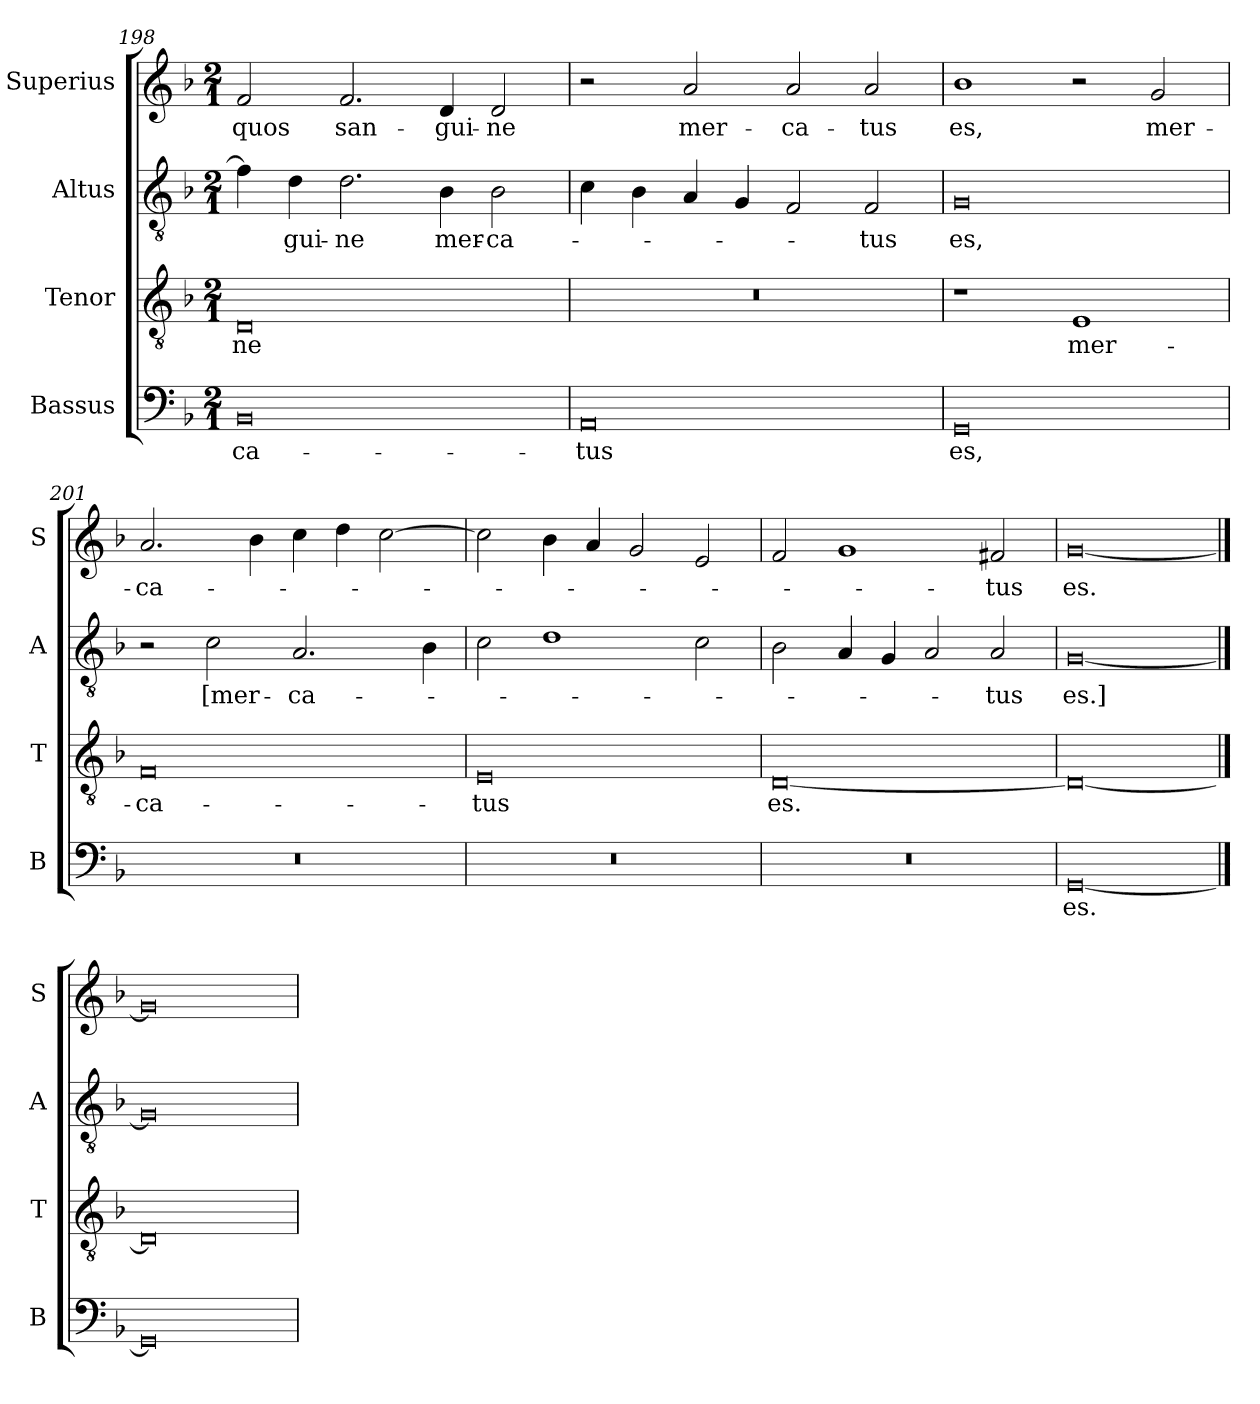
**kern	**text	**kern	**text	**kern	**text	**kern	**text
*part4	*part4	*part3	*part3	*part2	*part2	*part1	*part1
*staff4	*staff4	*staff3	*staff3	*staff2	*staff2	*staff1	*staff1
*I"Bassus	*	*I"Tenor	*	*I"Altus	*	*I"Superius	*
*I'B	*	*I'T	*	*I'A	*	*I'S	*
*clefF4	*	*clefGv2	*	*clefGv2	*	*clefG2	*
*k[b-]	*	*k[b-]	*	*k[b-]	*	*k[b-]	*
*F:	*	*F:	*	*F:	*	*F:	*
*M2/1	*	*M2/1	*	*M2/1	*	*M2/1	*
=198	=198	=198	=198	=198	=198	=198	=198
0BB-	-ca-	0D	-ne	4f]	.	2f	quos
.	.	.	.	4d	-gui-	.	.
.	.	.	.	2.d	-ne	2.f	san-
.	.	.	.	4B-	mer-	4d	-gui-
.	.	.	.	2B-	-ca-	2d	-ne
=199	=199	=199	=199	=199	=199	=199	=199
0AA	-tus	0r	.	4c	.	2r	.
.	.	.	.	4B-	.	.	.
.	.	.	.	4A	.	2a	mer-
.	.	.	.	4G	.	.	.
.	.	.	.	2F	.	2a	-ca-
.	.	.	.	2F	-tus	2a	-tus
=200	=200	=200	=200	=200	=200	=200	=200
0GG	es,	1r	.	0G	es,	1b-	es,
.	.	1E	mer-	.	.	2r	.
.	.	.	.	.	.	2g	mer-
=201	=201	=201	=201	=201	=201	=201	=201
0r	.	0F	-ca-	2r	.	2.a	-ca-
.	.	.	.	2c	[mer-	.	.
.	.	.	.	.	.	4b-	.
.	.	.	.	2.A	-ca-	4cc	.
.	.	.	.	.	.	4dd	.
.	.	.	.	.	.	[2cc	.
.	.	.	.	4B-	.	.	.
=202	=202	=202	=202	=202	=202	=202	=202
0r	.	0E	-tus	2c	.	2cc]	.
.	.	.	.	1d	.	4b-	.
.	.	.	.	.	.	4a	.
.	.	.	.	.	.	2g	.
.	.	.	.	2c	.	2e	.
=203	=203	=203	=203	=203	=203	=203	=203
0r	.	[0D	es.	2B-	.	2f	.
.	.	.	.	4A	.	1g	.
.	.	.	.	4G	.	.	.
.	.	.	.	2A	.	.	.
.	.	.	.	2A	-tus	2f#X	-tus
=204	=204	=204	=204	=204	=204	=204	=204
[0GG	es.	0D_	.	[0G	es.]	[0g	es.
==205	==205	==205	==205	==205	==205	==205	==205
0GG]	.	0D]	.	0G]	.	0g]	.
=	=	=	=	=	=	=	=
*-	*-	*-	*-	*-	*-	*-	*-
